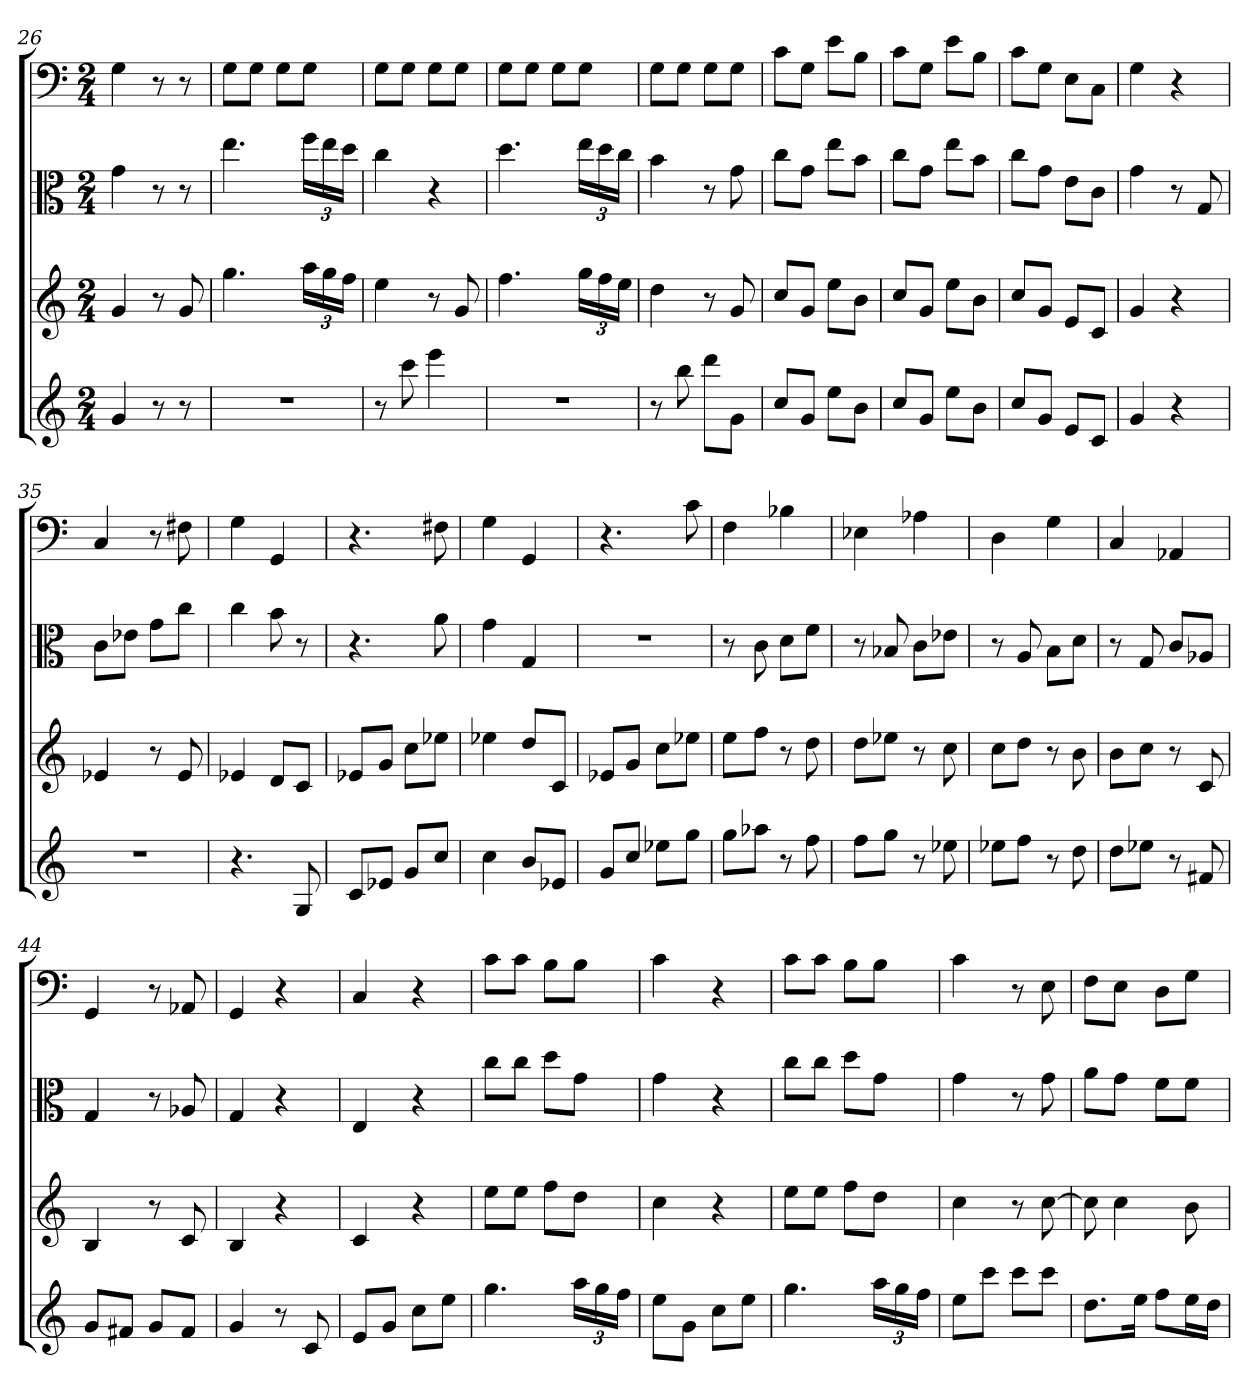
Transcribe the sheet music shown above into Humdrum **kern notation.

**kern	**kern	**kern	**kern
*part4	*part3	*part2	*part1
*staff4	*staff3	*staff2	*staff1
*	*	*clefC3	*clefF4
*k[]	*k[]	*k[]	*k[]
*C:	*C:	*C:	*C:
*M2/4	*M2/4	*M2/4	*M2/4
=26	=26	=26	=26
4g	4g	4g	4G
8r	8r	8r	8r
8r	8g	8r	8r
=27	=27	=27	=27
2r	4.gg	4.ee	8G\L
.	.	.	8G\J
.	.	.	8G\L
.	24aaLL	24ff\LL	8G\J
.	24gg	24ee\	.
.	24ffJJ	24dd\JJ	.
=28	=28	=28	=28
8r	4ee	4cc	8G\L
8ccc	.	.	8G\J
4eee	8r	4r	8G\L
.	8g	.	8G\J
=29	=29	=29	=29
2r	4.ff	4.dd	8G\L
.	.	.	8G\J
.	.	.	8G\L
.	24ggLL	24ee\LL	8G\J
.	24ff	24dd\	.
.	24eeJJ	24cc\JJ	.
=30	=30	=30	=30
8r	4dd	4b	8G\L
8bb	.	.	8G\J
8dddL	8r	8r	8G\L
8gJ	8g	8g	8G\J
=31	=31	=31	=31
8ccL	8ccL	8cc\L	8c\L
8gJ	8gJ	8g\J	8G\J
8eeL	8eeL	8ee\L	8e\L
8bJ	8bJ	8b\J	8B\J
=32	=32	=32	=32
8ccL	8ccL	8cc\L	8c\L
8gJ	8gJ	8g\J	8G\J
8eeL	8eeL	8ee\L	8e\L
8bJ	8bJ	8b\J	8B\J
=33	=33	=33	=33
8ccL	8ccL	8cc\L	8c\L
8gJ	8gJ	8g\J	8G\J
8eL	8eL	8e\L	8E\L
8cJ	8cJ	8c\J	8C\J
=34	=34	=34	=34
4g	4g	4g	4G
4r	4r	8r	4r
.	.	8G	.
=35	=35	=35	=35
2r	4e-X	8c\L	4C
.	.	8e-X\J	.
.	8r	8g\L	8r
.	8e-	8cc\J	8F#X
=36	=36	=36	=36
4.r	4e-X	4cc	4G
.	8dL	8b	4GG
8G	8cJ	8r	.
=37	=37	=37	=37
8cL	8e-XL	4.r	4.r
8e-XJ	8gJ	.	.
8gL	8ccL	.	.
8ccJ	8ee-XJ	8a	8F#X
=38	=38	=38	=38
4cc	4ee-X	4g	4G
8bL	8ddL	4G	4GG
8e-XJ	8cJ	.	.
=39	=39	=39	=39
8gL	8e-XL	2r	4.r
8ccJ	8gJ	.	.
8ee-XL	8ccL	.	.
8ggJ	8ee-XJ	.	8c
=40	=40	=40	=40
8ggL	8eeL	8r	4F
8aa-XJ	8ffJ	8c	.
8r	8r	8d\L	4B-X
8ff	8dd	8f\J	.
=41	=41	=41	=41
8ffL	8ddL	8r	4E-X
8ggJ	8ee-XJ	8B-X	.
8r	8r	8c\L	4A-X
8ee-X	8cc	8e-X\J	.
=42	=42	=42	=42
8ee-XL	8ccL	8r	4D
8ffJ	8ddJ	8A	.
8r	8r	8B\L	4G
8dd	8b	8d\J	.
=43	=43	=43	=43
8ddL	8bL	8r	4C
8ee-XJ	8ccJ	8G	.
8r	8r	8c/L	4AA-X
8f#X	8c	8A-X/J	.
=44	=44	=44	=44
8gL	4B	4G	4GG
8f#XJ	.	.	.
8gL	8r	8r	8r
8f#J	8c	8A-X	8AA-X
=45	=45	=45	=45
4g	4B	4G	4GG
8r	4r	4r	4r
8c	.	.	.
=46	=46	=46	=46
8eL	4c	4E	4C
8gJ	.	.	.
8ccL	4r	4r	4r
8eeJ	.	.	.
=47	=47	=47	=47
4.gg	8eeL	8cc\L	8c\L
.	8eeJ	8cc\J	8c\J
.	8ffL	8dd\L	8B\L
24aaLL	8ddJ	8g\J	8B\J
24gg	.	.	.
24ffJJ	.	.	.
=48	=48	=48	=48
8eeL	4cc	4g	4c
8gJ	.	.	.
8ccL	4r	4r	4r
8eeJ	.	.	.
=49	=49	=49	=49
4.gg	8eeL	8cc\L	8c\L
.	8eeJ	8cc\J	8c\J
.	8ffL	8dd\L	8B\L
24aaLL	8ddJ	8g\J	8B\J
24gg	.	.	.
24ffJJ	.	.	.
=50	=50	=50	=50
8eeL	4cc	4g	4c
8cccJ	.	.	.
8cccL	8r	8r	8r
8cccJ	[8cc	8g	8E
=51	=51	=51	=51
8.ddL	8cc]	8a\L	8F\L
.	4cc	8g\J	8E\J
16eeJk	.	.	.
8ffL	.	8f\L	8D\L
16eeL	8b	8f\J	8G\J
16ddJJ	.	.	.
=	=	=	=
*-	*-	*-	*-
